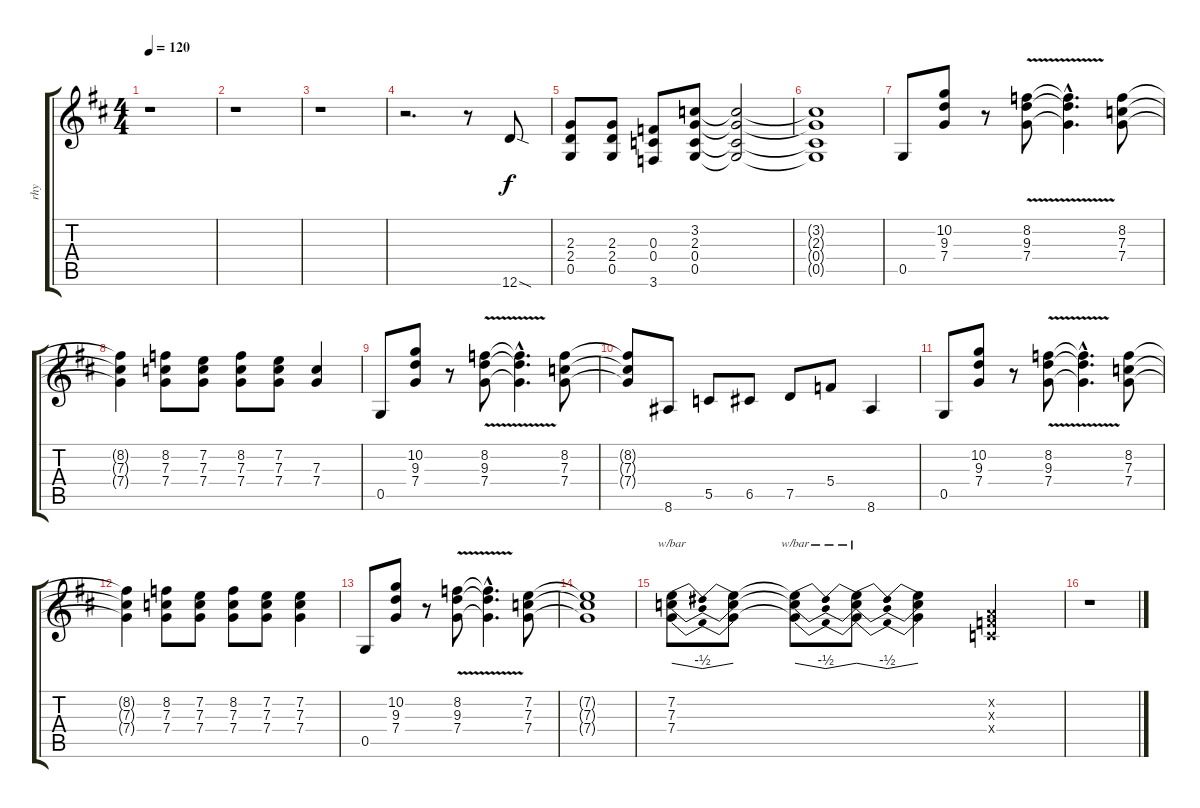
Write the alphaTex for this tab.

\track ("rhy" "rhy") {instrument distortionguitar}
\staff {score tabs}
\tuning (D4 A3 F3 C3 G2 D2) {hide}
\ts (4 4)
\tempo 120
\clef g2
\ks d
r.1{dy f instrument distortionguitar} |
r.1 |
r.1 |
r.2{d} r.8 12.6{sod}.8 |
(2.3 2.4 0.5).8 (2.3 2.4 0.5).8 (0.3 0.4 3.6).8 (3.2 2.3 0.4 0.5).8 (3.2{t} 2.3{t} 0.4{t} 0.5{t}).2 |
(3.2{t} 2.3{t} 0.4{t} 0.5{t}).1 |
0.5.8 (10.2 9.3 7.4).8 r.8 (8.2{v} 9.3{v} 7.4{v}).8 (8.2{hac t} 9.3{hac t} 7.4{hac t}).4{d} (8.2 7.3 7.4).8 |
(8.2{t} 7.3{t} 7.4{t}).4 (8.2 7.3 7.4).8 (7.2 7.3 7.4).8 (8.2 7.3 7.4).8 (7.2 7.3 7.4).8 (7.3 7.4).4 |
0.5.8 (10.2 9.3 7.4).8 r.8 (8.2{v} 9.3{v} 7.4{v}).8 (8.2{hac t} 9.3{hac t} 7.4{hac t}).4{d} (8.2 7.3 7.4).8 |
(8.2{t} 7.3{t} 7.4{t}).8 8.6.8 5.5.8 6.5.8 7.5.8 5.4.8 8.6.4 |
0.5.8 (10.2 9.3 7.4).8 r.8 (8.2{v} 9.3{v} 7.4{v}).8 (8.2{hac t} 9.3{hac t} 7.4{hac t}).4{d} (8.2 7.3 7.4).8 |
(8.2{t} 7.3{t} 7.4{t}).4 (8.2 7.3 7.4).8 (7.2 7.3 7.4).8 (8.2 7.3 7.4).8 (7.2 7.3 7.4).8 (7.2 7.3 7.4).4 |
0.5.8 (10.2 9.3 7.4).8 r.8 (8.2{v} 9.3{v} 7.4{v}).8 (8.2{hac t} 9.3{hac t} 7.4{hac t}).4{d} (7.2 7.3 7.4).8 |
(7.2{t} 7.3{t} 7.4{t}).1 |
(7.2 7.3 7.4).8{tbe (dip default 0 0 30 -2 60 0)} (7.2{t} 7.3{t} 7.4{t}).8 (7.2{t} 7.3{t} 7.4{t}).8{tbe (dip default 0 0 30 -2 60 0)} (7.2{t} 7.3{t} 7.4{t}).8{tbe (dip default 0 0 30 -2 60 0)} (7.2{t} 7.3{t} 7.4{t}).4 (0.2{x} 0.3{x} 0.4{x}).4 |
r.1
